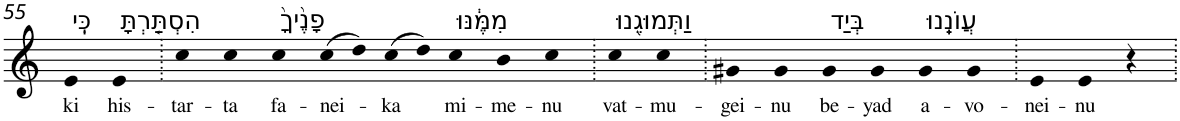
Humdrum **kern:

**kern	**text
*part1	*part1
*staff1	*staff1
*I"Piano	*
*I'Pno	*
!!LO:PB:g=z
*clefG2	*
*k[]	*
=55	=55
!LO:TX:a:t=כִּֽי	!
!	!LO:LY:b
4e	ki
!LO:TX:a:t=הִסְתַּ֤רְתָּ	!
!	!LO:LY:b
4e	his-
=56.	=56.
!	!LO:LY:b
4cc	-tar-
!	!LO:LY:b
4cc	-ta
!LO:TX:a:t=פָנֶ֙יךָ֙	!
!	!LO:LY:b
4cc	fa-
!	!LO:LY:b
(8cc	-nei-
8dd)	.
!	!LO:LY:b
(8cc	-ka
8dd)	.
!LO:TX:a:t=מִמֶּ֔נּוּ	!
!	!LO:LY:b
4cc	mi-
!	!LO:LY:b
4b	-me-
!	!LO:LY:b
4cc	-nu
=57.	=57.
!LO:TX:a:t=וַתְּמוּגֵ֖נוּ	!
!	!LO:LY:b
4cc	vat-
!	!LO:LY:b
4cc	-mu-
=58.	=58.
!	!LO:LY:b
4g#X	-gei-
!	!LO:LY:b
4g#	-nu
!LO:TX:a:t=בְּיַד	!
!	!LO:LY:b
4g#	be-
!	!LO:LY:b
4g#	-yad
!LO:TX:a:t=עֲוֺנֵֽנוּ	!
!	!LO:LY:b
4g#	a-
!	!LO:LY:b
4g#	-vo-
=59.	=59.
!	!LO:LY:b
4e	-nei-
!	!LO:LY:b
4e	-nu
4r	.
=.	=.
*-	*-
